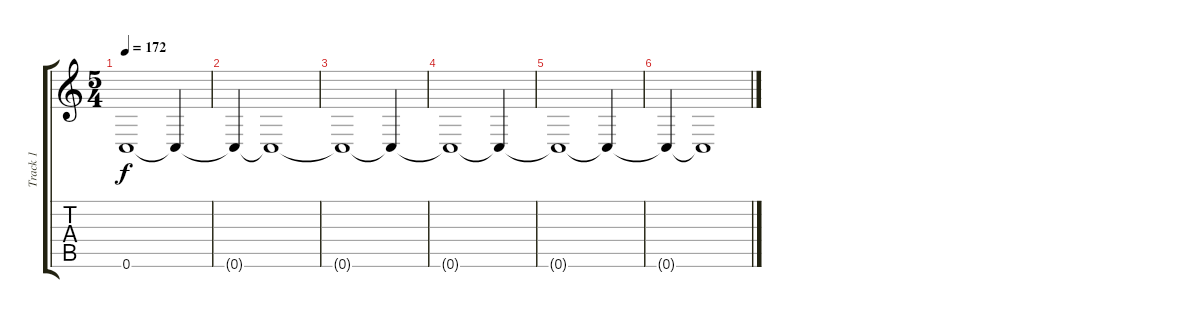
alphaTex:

\track ("Track 1" "Track 1") {instrument distortionguitar}
\staff {score tabs}
\tuning (D4 A3 F3 C3 G2 C2) {hide}
\ts (5 4)
\tempo 172
\clef g2
\ks c
0.6{t}.1{dy f} 0.6{t}.4 |
0.6{t}.4 0.6{t}.1 |
0.6{t}.1 0.6{t}.4 |
0.6{t}.1 0.6{t}.4 |
0.6{t}.1 0.6{t}.4 |
0.6{t}.4 0.6{t}.1
